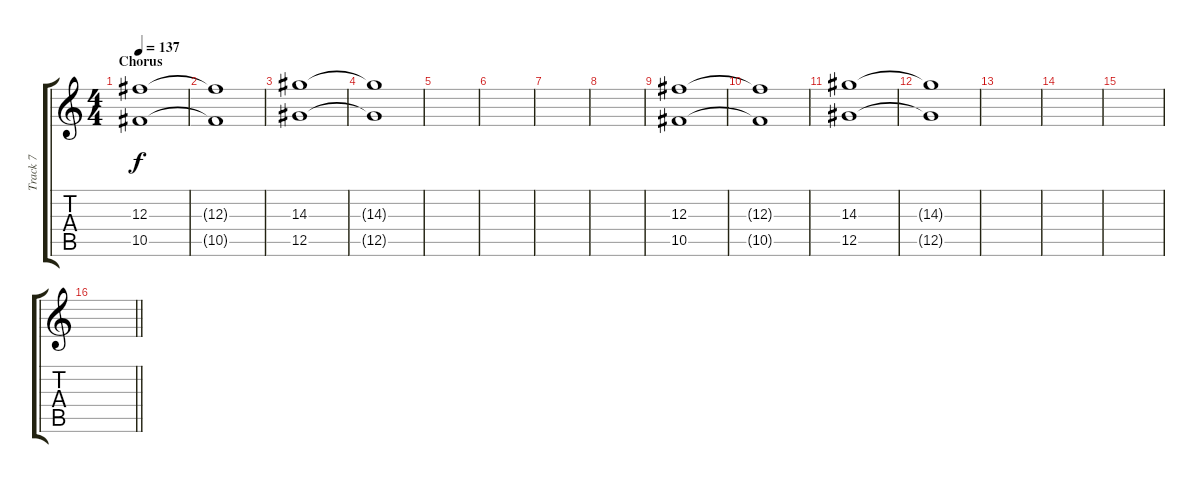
\track ("Track 7" "Track 7") {instrument distortionguitar}
\staff {score tabs}
\tuning (Eb4 Bb3 Gb3 Db3 Ab2 Db2) {hide}
\ts (4 4)
\section ("" "Chorus")
\tempo 137
\clef g2
\ks c
(12.3 10.5).1{dy f} |
(12.3{t} 10.5{t}).1 |
(14.3 12.5).1 |
(14.3{t} 12.5{t}).1 |
|
|
|
|
(12.3 10.5).1 |
(12.3{t} 10.5{t}).1 |
(14.3 12.5).1 |
(14.3{t} 12.5{t}).1 |
|
|
|
\barLineRight lightlight
